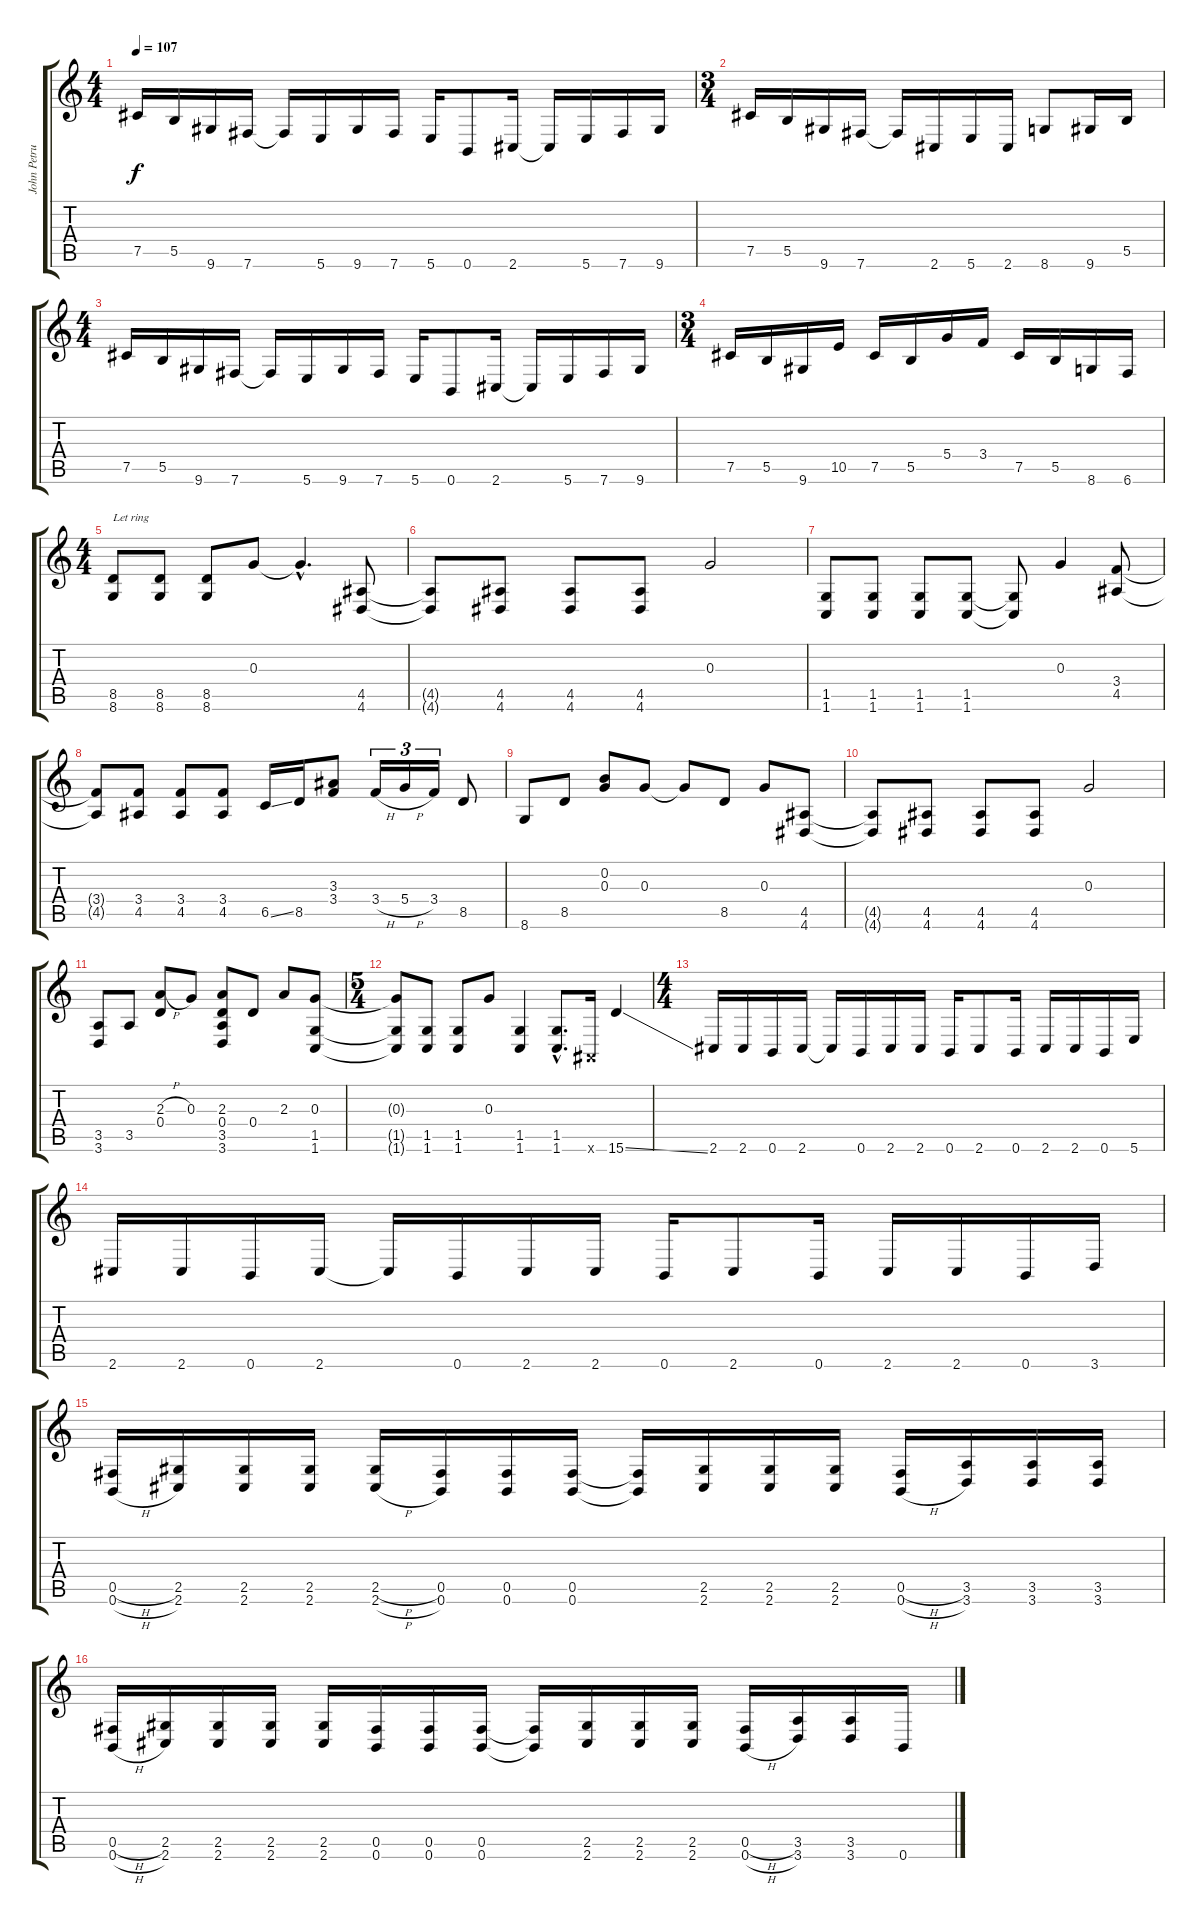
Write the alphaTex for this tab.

\track ("John Petrucci" "John Petru") {instrument distortionguitar}
\staff {score tabs}
\tuning (E4 B3 G3 D3 Gb2 B1) {hide}
\ts (4 4)
\tempo 107
\clef g2
\ks c
7.5.16{dy f} 5.5.16 9.6.16 7.6.16 7.6{t}.16 5.6.16 9.6.16 7.6.16 5.6.16 0.6.8 2.6.16 2.6{t}.16 5.6.16 7.6.16 9.6.16 |
\ts (3 4)
7.5.16 5.5.16 9.6.16 7.6.16 7.6{t}.16 2.6.16 5.6.16 2.6.16 8.6.8 9.6.16 5.5.16 |
\ts (4 4)
7.5.16 5.5.16 9.6.16 7.6.16 7.6{t}.16 5.6.16 9.6.16 7.6.16 5.6.16 0.6.8 2.6.16 2.6{t}.16 5.6.16 7.6.16 9.6.16 |
\ts (3 4)
7.5.16 5.5.16 9.6.16 10.5.16 7.5.16 5.5.16 5.4.16 3.4.16 7.5.16 5.5.16 8.6.16 6.6.16 |
\ts (4 4)
(8.5 8.6).8{txt "Let ring"} (8.5 8.6).8 (8.5 8.6).8 0.3.8 0.3{hac t}.4{d} (4.5 4.6).8 |
(4.5{t} 4.6{t}).8 (4.5 4.6).8 (4.5 4.6).8 (4.5 4.6).8 0.3.2 |
(1.5 1.6).8 (1.5 1.6).8 (1.5 1.6).8 (1.5 1.6).8 (1.5{t} 1.6{t}).8 0.3.4 (3.4 4.5).8 |
(3.4{t} 4.5{t}).8 (3.4 4.5).8 (3.4 4.5).8 (3.4 4.5).8 6.5{ss}.16 8.5.16 (3.3 3.4).8 3.4{h}.16{tu (3 2)} 5.4{h}.16{tu (3 2)} 3.4.16{tu (3 2)} 8.5.8 |
8.6.8 8.5.8 (0.2 0.3).8 0.3.8 0.3{t}.8 8.5.8 0.3.8 (4.5 4.6).8 |
(4.5{t} 4.6{t}).8 (4.5 4.6).8 (4.5 4.6).8 (4.5 4.6).8 0.3.2 |
(3.5 3.6).8 3.5.8 (2.3{h} 0.4).8 0.3.8 (2.3 0.4 3.5 3.6).8 0.4.8 2.3.8 (0.3 1.5 1.6).8 |
\ts (5 4)
(0.3{t} 1.5{t} 1.6{t}).8 (1.5 1.6).8 (1.5 1.6).8 0.3.8 (1.5 1.6).4 (1.5{hac} 1.6{hac}).8{d} -1.6{x}.16 15.6{ss}.4 |
\ts (4 4)
2.6.16 2.6.16 0.6.16 2.6.16 2.6{t}.16 0.6.16 2.6.16 2.6.16 0.6.16 2.6.8 0.6.16 2.6.16 2.6.16 0.6.16 5.6.16 |
2.6.16 2.6.16 0.6.16 2.6.16 2.6{t}.16 0.6.16 2.6.16 2.6.16 0.6.16 2.6.8 0.6.16 2.6.16 2.6.16 0.6.16 3.6.16 |
(0.5{h} 0.6{h}).16 (2.5 2.6).16 (2.5 2.6).16 (2.5 2.6).16 (2.5{h} 2.6{h}).16 (0.5 0.6).16 (0.5 0.6).16 (0.5 0.6).16 (0.5{t} 0.6{t}).16 (2.5 2.6).16 (2.5 2.6).16 (2.5 2.6).16 (0.5{h} 0.6{h}).16 (3.5 3.6).16 (3.5 3.6).16 (3.5 3.6).16 |
(0.5{h} 0.6{h}).16 (2.5 2.6).16 (2.5 2.6).16 (2.5 2.6).16 (2.5 2.6).16 (0.5 0.6).16 (0.5 0.6).16 (0.5 0.6).16 (0.5{t} 0.6{t}).16 (2.5 2.6).16 (2.5 2.6).16 (2.5 2.6).16 (0.5{h} 0.6{h}).16 (3.5 3.6).16 (3.5 3.6).16 0.6.16
